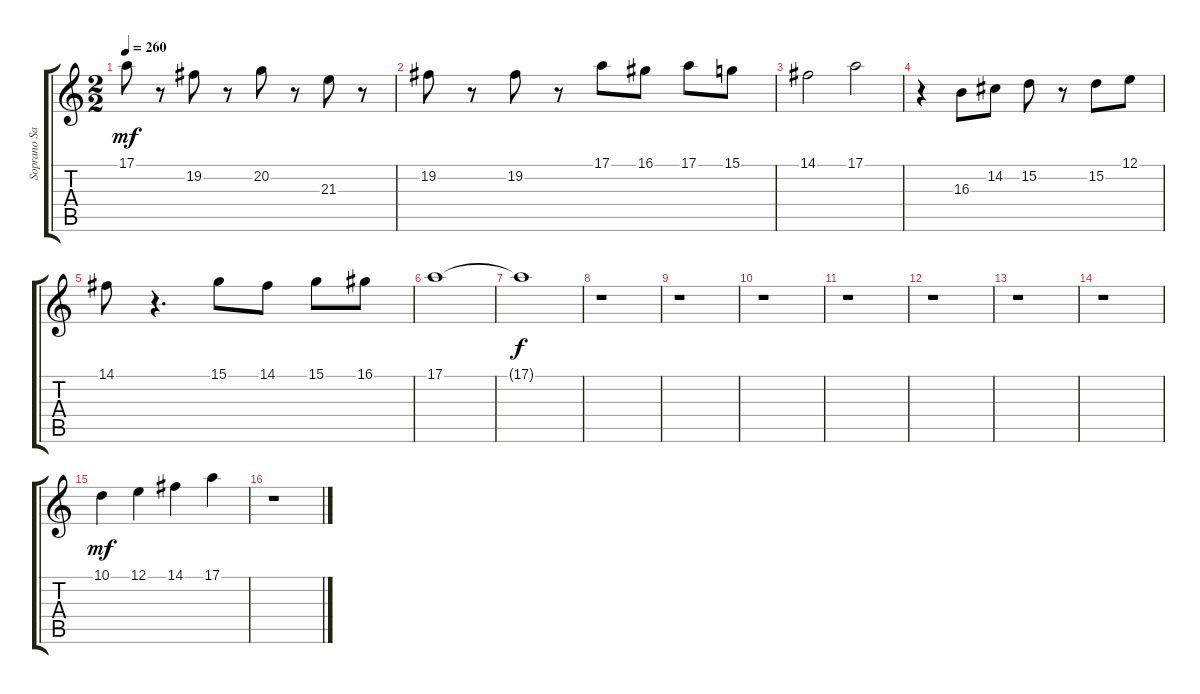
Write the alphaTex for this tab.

\track ("Soprano Sax" "Soprano Sa") {instrument sopranosax}
\staff {score tabs}
\tuning (E4 B3 G3 D3 A2 E2) {hide}
\ts (2 2)
\tempo 260
\clef g2
\ks c
17.1.8{dy mf} r.8 19.2.8 r.8 20.2.8 r.8 21.3.8 r.8 |
19.2.8 r.8 19.2.8 r.8 17.1.8 16.1.8 17.1.8 15.1.8 |
14.1.2 17.1.2 |
r.4 16.3.8 14.2.8 15.2.8 r.8 15.2.8 12.1.8 |
14.1.8 r.4{d} 15.1.8 14.1.8 15.1.8 16.1.8 |
17.1.1 |
17.1{t}.1{dy f} |
r.1 |
r.1 |
r.1 |
r.1 |
r.1 |
r.1 |
r.1 |
10.1.4{dy mf} 12.1.4 14.1.4 17.1.4 |
r.1
